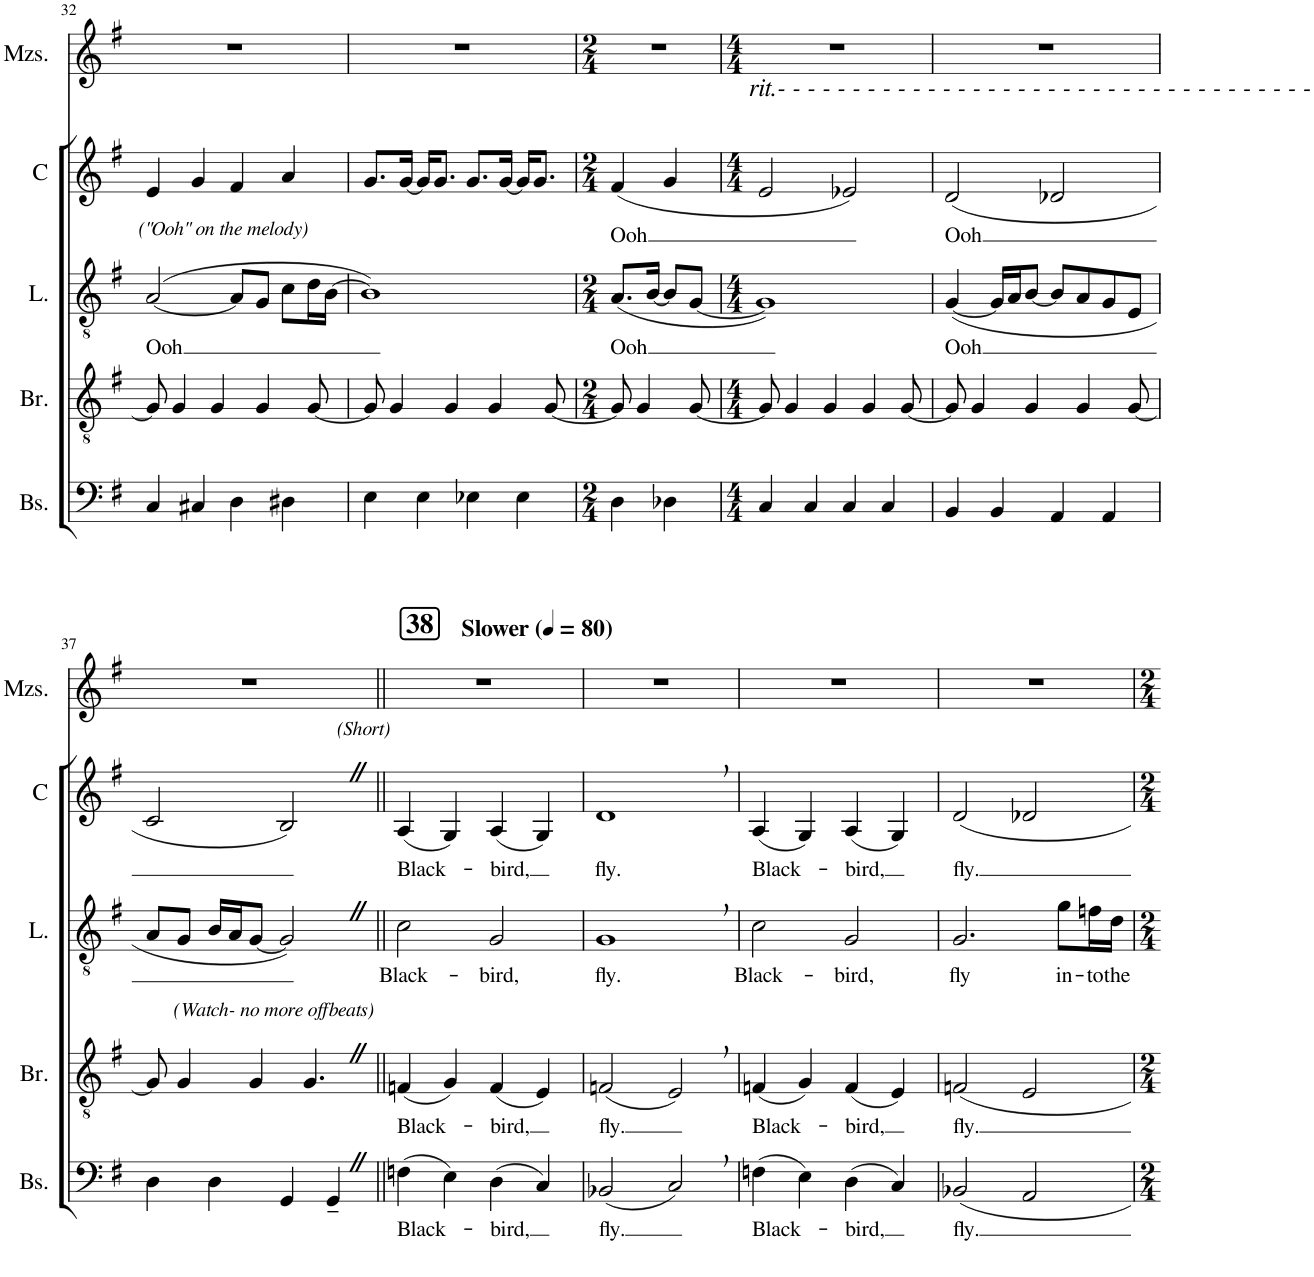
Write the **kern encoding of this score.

**kern	**text	**kern	**text	**kern	**text	**kern	**text	**kern
*part5	*part5	*part4	*part4	*part3	*part3	*part2	*part2	*part1
*staff5	*staff5	*staff4	*staff4	*staff3	*staff3	*staff2	*staff2	*staff1
*I"Bass	*	*I"Baritone	*	*I"Lead	*	*I"Contralto	*	*I"Mezzo-soprano
*I'Bs.	*	*I'Br.	*	*I'L.	*	*I'C	*	*I'Mzs.
!!LO:PB:g=z
*clefF4	*	*clefGv2	*	*clefGv2	*	*clefG2	*	*clefG2
*k[f#]	*	*k[f#]	*	*k[f#]	*	*k[f#]	*	*k[f#]
*M4/4	*	*M4/4	*	*M4/4	*	*M4/4	*	*M4/4
=32	=32	=32	=32	=32	=32	=32	=32	=32
!	!	!	!	!LO:TX:a:i:t=("Ooh" on the melody)	!	!	!	!
!	!	!	!	!	!LO:LY:b	!	!	!
4C/	.	8G/]	.	([2A/	Ooh	4e/	.	1r
.	.	4G/	.	.	.	.	.	.
4C#X/	.	.	.	.	.	4g/	.	.
.	.	4G/	.	.	.	.	.	.
4D\	.	.	.	8A/L]	.	4f#/	.	.
.	.	4G/	.	8G/J	.	.	.	.
4D#X\	.	.	.	8c\L	.	4a/	.	.
.	.	[8G/	.	16d\L	.	.	.	.
.	.	.	.	[16B\JJ	.	.	.	.
=33	=33	=33	=33	=33	=33	=33	=33	=33
4E\	.	8G/]	.	1B])	.	8.g/L	.	1r
.	.	4G/	.	.	.	.	.	.
.	.	.	.	.	.	[16g/Jk	.	.
4E\	.	.	.	.	.	16g/KL]	.	.
.	.	.	.	.	.	8.g/J	.	.
.	.	4G/	.	.	.	.	.	.
4E-X\	.	.	.	.	.	8.g/L	.	.
.	.	4G/	.	.	.	.	.	.
.	.	.	.	.	.	[16g/Jk	.	.
4E-\	.	.	.	.	.	16g/KL]	.	.
.	.	.	.	.	.	8.g/J	.	.
.	.	[8G/	.	.	.	.	.	.
=34	=34	=34	=34	=34	=34	=34	=34	=34
*M2/4	*	*M2/4	*	*M2/4	*	*M2/4	*	*M2/4
!	!	!	!	!	!LO:LY:b	!	!LO:LY:b	!
4D\	.	8G/]	.	(8.A/L	Ooh	(4f#/	Ooh	2r
.	.	4G/	.	.	.	.	.	.
.	.	.	.	[16B/Jk	.	.	.	.
4D-X\	.	.	.	8B/L]	.	4g/	.	.
.	.	[8G/	.	[8G/J	.	.	.	.
=35	=35	=35	=35	=35	=35	=35	=35	=35
*M4/4	*	*M4/4	*	*M4/4	*	*M4/4	*	*M4/4
!	!	!	!	!	!	!LO:TX:a:i:t=rit.- - - - - - - - - - - - - - - - - - - - - - - - - - - - - - - - - - - -	!	!
4C/	.	8G/]	.	1G])	.	2e/	.	1r
.	.	4G/	.	.	.	.	.	.
4C/	.	.	.	.	.	.	.	.
.	.	4G/	.	.	.	.	.	.
4C/	.	.	.	.	.	2e-X/)	.	.
.	.	4G/	.	.	.	.	.	.
4C/	.	.	.	.	.	.	.	.
.	.	[8G/	.	.	.	.	.	.
=36	=36	=36	=36	=36	=36	=36	=36	=36
!	!	!	!	!	!LO:LY:b	!	!LO:LY:b	!
4BB/	.	8G/]	.	([4G/	Ooh	(2d/	Ooh	1r
.	.	4G/	.	.	.	.	.	.
4BB/	.	.	.	16G/LL]	.	.	.	.
.	.	.	.	16A/J	.	.	.	.
.	.	4G/	.	[8B/J	.	.	.	.
4AA/	.	.	.	8B/L]	.	2d-X/	.	.
.	.	4G/	.	8A/	.	.	.	.
4AA/	.	.	.	8G/	.	.	.	.
.	.	[8G/	.	8E/J	.	.	.	.
!!LO:LB:g=z
=37	=37	=37	=37	=37	=37	=37	=37	=37
4D\	.	8G/]	.	8A/L	.	2c/	.	1r
.	.	4G/	.	8G/J	.	.	.	.
4D\	.	.	.	16B/LL	.	.	.	.
.	.	.	.	16A/J	.	.	.	.
.	.	4G/	.	[8G/J	.	.	.	.
!	!	!	!	!	!	!LO:TX:a:i:t=(Short)	!	!
4GG/	.	.	.	2GZ/])	.	2BZ/)	.	.
!	!	!LO:TX:a:i:t=(Watch- no more offbeats)	!	!	!	!	!	!
.	.	4.GZ/	.	.	.	.	.	.
4GG~Z/	.	.	.	.	.	.	.	.
=38||	=38||	=38||	=38||	=38||	=38||	=38||	=38||	=38||
!!LO:REH:place=s1:a:B:cj:fs=14:t=38
*	*	*	*	*	*	*	*	*MM80
!	!	!	!	!	!	!	!	!LO:TX:a:B:t=Slower
!	!LO:LY:b	!	!LO:LY:b	!	!LO:LY:b	!	!LO:LY:b	!
(4Fn\	Black-	(4Fn/	Black-	2c\	Black-	(4A/	Black-	1r
4E\)	.	4G/)	.	.	.	4G/)	.	.
!	!LO:LY:b	!	!LO:LY:b	!	!LO:LY:b	!	!LO:LY:b	!
(4D\	-bird,	(4F/	-bird,	2G/	-bird,	(4A/	-bird,	.
4C/)	.	4E/)	.	.	.	4G/)	.	.
=39	=39	=39	=39	=39	=39	=39	=39	=39
!	!LO:LY:b	!	!LO:LY:b	!	!LO:LY:b	!	!LO:LY:b	!
(2BB-X/	fly.	(2Fn/	fly.	1G,	fly.	1d,	fly.	1r
2C,/)	.	2E,/)	.	.	.	.	.	.
=40	=40	=40	=40	=40	=40	=40	=40	=40
!	!LO:LY:b	!	!LO:LY:b	!	!LO:LY:b	!	!LO:LY:b	!
(4Fn\	Black-	(4Fn/	Black-	2c\	Black-	(4A/	Black-	1r
4E\)	.	4G/)	.	.	.	4G/)	.	.
!	!LO:LY:b	!	!LO:LY:b	!	!LO:LY:b	!	!LO:LY:b	!
(4D\	-bird,	(4F/	-bird,	2G/	-bird,	(4A/	-bird,	.
4C/)	.	4E/)	.	.	.	4G/)	.	.
=41	=41	=41	=41	=41	=41	=41	=41	=41
!	!LO:LY:b	!	!LO:LY:b	!	!LO:LY:b	!	!LO:LY:b	!
2BB-X/	fly.	2Fn/	fly.	2.G/	fly	2d/	fly.	1r
2AA/	.	2E/	.	.	.	2d-X/	.	.
!	!	!	!	!	!LO:LY:b	!	!	!
.	.	.	.	8g\L	in-	.	.	.
!	!	!	!	!	!LO:LY:b	!	!	!
.	.	.	.	16fn\L	-to	.	.	.
!	!	!	!	!	!LO:LY:b	!	!	!
.	.	.	.	16d\JJ	the	.	.	.
=	=	=	=	=	=	=	=	=
*-	*-	*-	*-	*-	*-	*-	*-	*-
